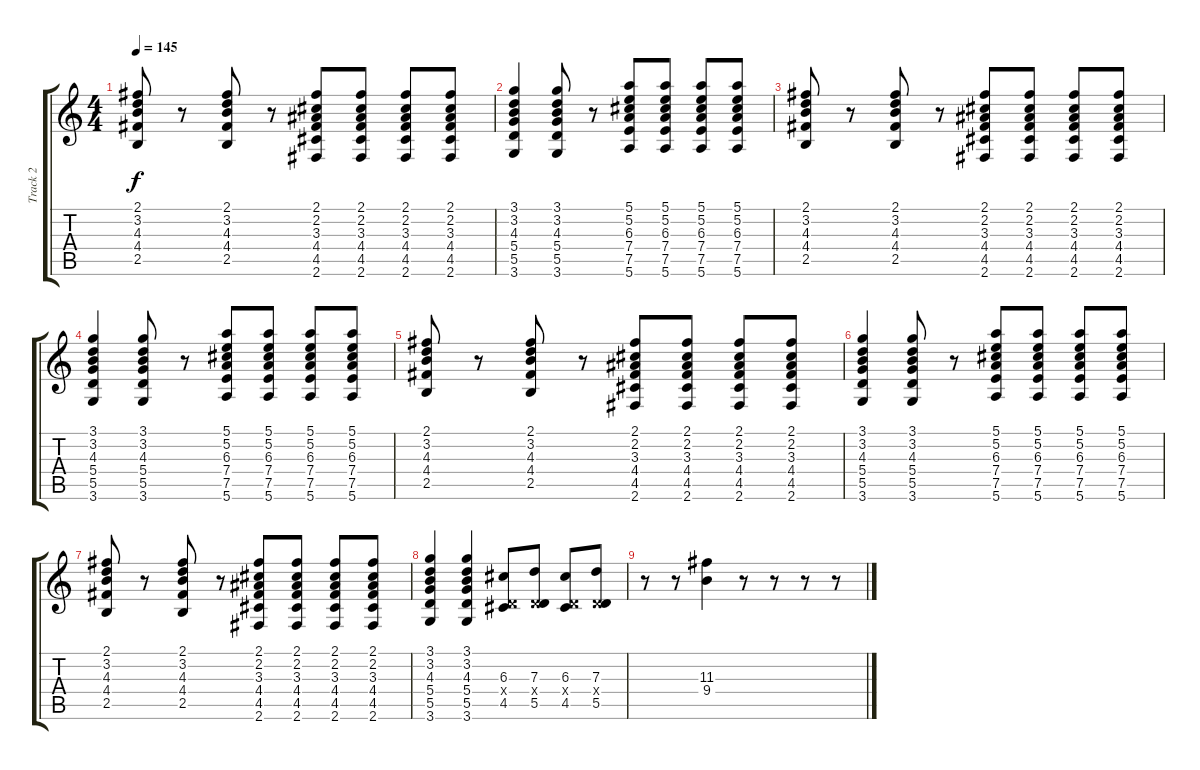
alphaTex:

\track ("Track 2" "Track 2") {instrument distortionguitar}
\staff {score tabs}
\tuning (E4 B3 G3 D3 A2 E2) {hide}
\ts (4 4)
\tempo 145
\clef g2
\ks c
(2.1 3.2 4.3 4.4 2.5).8{dy f} r.8 (2.1 3.2 4.3 4.4 2.5).8 r.8 (2.1 2.2 3.3 4.4 4.5 2.6).8 (2.1 2.2 3.3 4.4 4.5 2.6).8 (2.1 2.2 3.3 4.4 4.5 2.6).8 (2.1 2.2 3.3 4.4 4.5 2.6).8 |
(3.1 3.2 4.3 5.4 5.5 3.6).4 (3.1 3.2 4.3 5.4 5.5 3.6).8 r.8 (5.1 5.2 6.3 7.4 7.5 5.6).8 (5.1 5.2 6.3 7.4 7.5 5.6).8 (5.1 5.2 6.3 7.4 7.5 5.6).8 (5.1 5.2 6.3 7.4 7.5 5.6).8 |
(2.1 3.2 4.3 4.4 2.5).8 r.8 (2.1 3.2 4.3 4.4 2.5).8 r.8 (2.1 2.2 3.3 4.4 4.5 2.6).8 (2.1 2.2 3.3 4.4 4.5 2.6).8 (2.1 2.2 3.3 4.4 4.5 2.6).8 (2.1 2.2 3.3 4.4 4.5 2.6).8 |
(3.1 3.2 4.3 5.4 5.5 3.6).4 (3.1 3.2 4.3 5.4 5.5 3.6).8 r.8 (5.1 5.2 6.3 7.4 7.5 5.6).8 (5.1 5.2 6.3 7.4 7.5 5.6).8 (5.1 5.2 6.3 7.4 7.5 5.6).8 (5.1 5.2 6.3 7.4 7.5 5.6).8 |
(2.1 3.2 4.3 4.4 2.5).8 r.8 (2.1 3.2 4.3 4.4 2.5).8 r.8 (2.1 2.2 3.3 4.4 4.5 2.6).8 (2.1 2.2 3.3 4.4 4.5 2.6).8 (2.1 2.2 3.3 4.4 4.5 2.6).8 (2.1 2.2 3.3 4.4 4.5 2.6).8 |
(3.1 3.2 4.3 5.4 5.5 3.6).4 (3.1 3.2 4.3 5.4 5.5 3.6).8 r.8 (5.1 5.2 6.3 7.4 7.5 5.6).8 (5.1 5.2 6.3 7.4 7.5 5.6).8 (5.1 5.2 6.3 7.4 7.5 5.6).8 (5.1 5.2 6.3 7.4 7.5 5.6).8 |
(2.1 3.2 4.3 4.4 2.5).8 r.8 (2.1 3.2 4.3 4.4 2.5).8 r.8 (2.1 2.2 3.3 4.4 4.5 2.6).8 (2.1 2.2 3.3 4.4 4.5 2.6).8 (2.1 2.2 3.3 4.4 4.5 2.6).8 (2.1 2.2 3.3 4.4 4.5 2.6).8 |
(3.1 3.2 4.3 5.4 5.5 3.6).4 (3.1 3.2 4.3 5.4 5.5 3.6).4 (6.3 0.4{x} 4.5).8 (7.3 0.4{x} 5.5).8 (6.3 0.4{x} 4.5).8 (7.3 0.4{x} 5.5).8 |
r.8 r.8 (11.3 9.4).4 r.8 r.8 r.8 r.8
